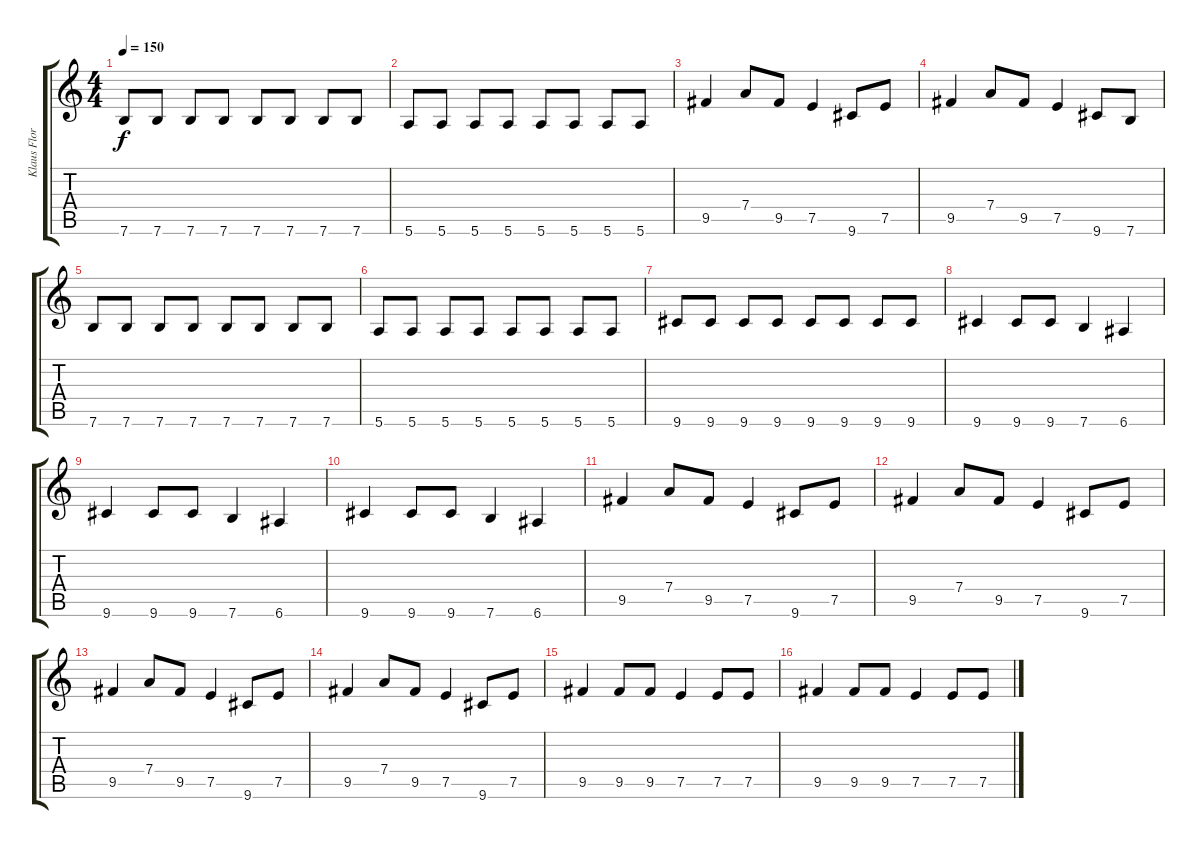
\track ("Klaus Floridge" "Klaus Flor") {instrument electricbasspick}
\staff {score tabs}
\tuning (E4 B3 G3 D3 A2 E2) {hide}
\ts (4 4)
\tempo 150
\clef g2
\ks c
7.6.8{dy f} 7.6.8 7.6.8 7.6.8 7.6.8 7.6.8 7.6.8 7.6.8 |
5.6.8 5.6.8 5.6.8 5.6.8 5.6.8 5.6.8 5.6.8 5.6.8 |
9.5.4 7.4.8 9.5.8 7.5.4 9.6.8 7.5.8 |
9.5.4 7.4.8 9.5.8 7.5.4 9.6.8 7.6.8 |
7.6.8 7.6.8 7.6.8 7.6.8 7.6.8 7.6.8 7.6.8 7.6.8 |
5.6.8 5.6.8 5.6.8 5.6.8 5.6.8 5.6.8 5.6.8 5.6.8 |
9.6.8 9.6.8 9.6.8 9.6.8 9.6.8 9.6.8 9.6.8 9.6.8 |
9.6.4 9.6.8 9.6.8 7.6.4 6.6.4 |
9.6.4 9.6.8 9.6.8 7.6.4 6.6.4 |
9.6.4 9.6.8 9.6.8 7.6.4 6.6.4 |
9.5.4 7.4.8 9.5.8 7.5.4 9.6.8 7.5.8 |
9.5.4 7.4.8 9.5.8 7.5.4 9.6.8 7.5.8 |
9.5.4 7.4.8 9.5.8 7.5.4 9.6.8 7.5.8 |
9.5.4 7.4.8 9.5.8 7.5.4 9.6.8 7.5.8 |
9.5.4 9.5.8 9.5.8 7.5.4 7.5.8 7.5.8 |
9.5.4 9.5.8 9.5.8 7.5.4 7.5.8 7.5.8
